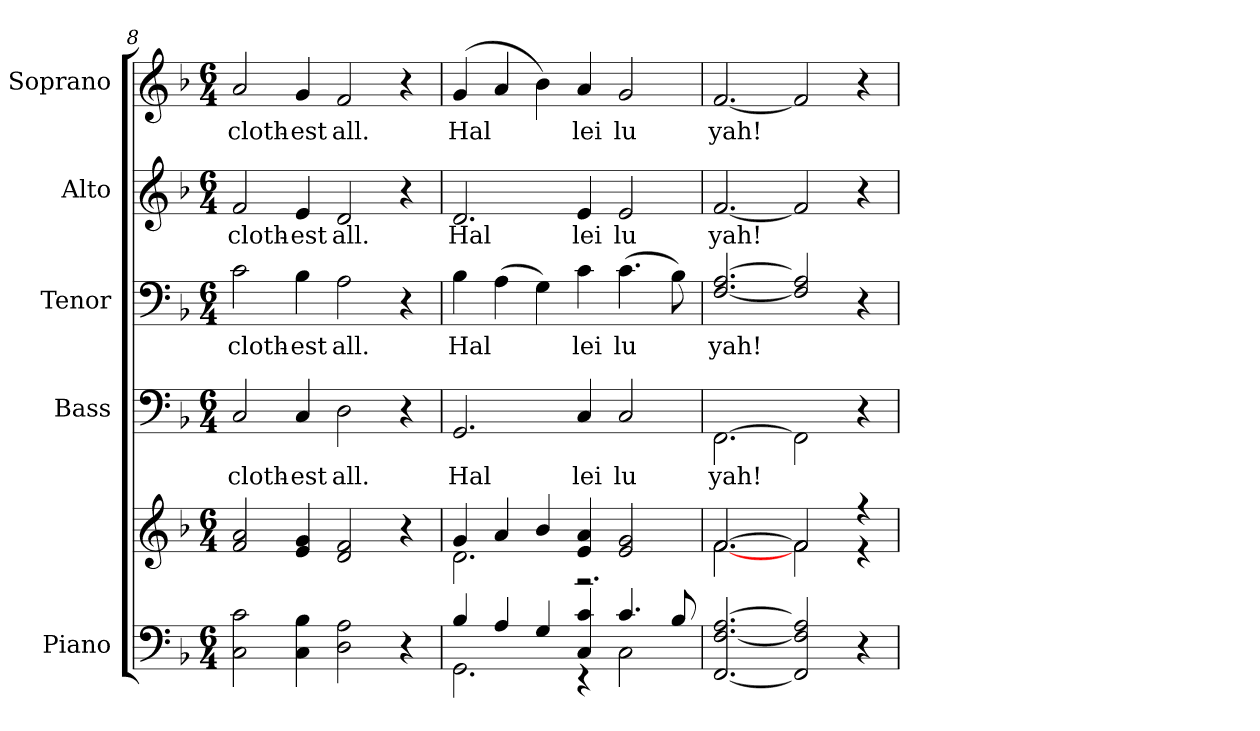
**kern	**kern	**kern	**text	**kern	**text	**kern	**text	**kern	**text
*part5	*part5	*part4	*part4	*part3	*part3	*part2	*part2	*part1	*part1
*staff6	*staff5	*staff4	*staff4	*staff3	*staff3	*staff2	*staff2	*staff1	*staff1
*I"Piano	*	*I"Bass	*	*I"Tenor	*	*I"Alto	*	*I"Soprano	*
*I'Pno.	*	*I'B.	*	*I'T.	*	*I'A.	*	*I'S.	*
*clefF4	*clefG2	*clefF4	*	*clefF4	*	*clefG2	*	*clefG2	*
*k[b-]	*k[b-]	*k[b-]	*	*k[b-]	*	*k[b-]	*	*k[b-]	*
*F:	*F:	*F:	*	*F:	*	*F:	*	*F:	*
*M6/4	*M6/4	*M6/4	*	*M6/4	*	*M6/4	*	*M6/4	*
=8	=8	=8	=8	=8	=8	=8	=8	=8	=8
!	!	!	!LO:LY:b:color=#000000	!	!	!	!	!	!
!	!	!	!	!	!LO:LY:b:color=#000000	!	!	!	!
!	!	!	!	!	!	!	!LO:LY:b:color=#000000	!	!
!	!	!	!	!	!	!	!	!	!LO:LY:b:color=#000000
2Ci\ 2ci	2fi/ 2ai	2Ci/	cloth-	2ci\	cloth-	2fi/	cloth-	2ai/	cloth-
!	!	!	!LO:LY:b:color=#000000	!	!	!	!	!	!
!	!	!	!	!	!LO:LY:b:color=#000000	!	!	!	!
!	!	!	!	!	!	!	!LO:LY:b:color=#000000	!	!
!	!	!	!	!	!	!	!	!	!LO:LY:b:color=#000000
4Ci\ 4B-i	4ei/ 4gi	4Ci/	-est	4B-i\	-est	4ei/	-est	4gi/	-est
!	!	!	!LO:LY:b:color=#000000	!	!	!	!	!	!
!	!	!	!	!	!LO:LY:b:color=#000000	!	!	!	!
!	!	!	!	!	!	!	!LO:LY:b:color=#000000	!	!
!	!	!	!	!	!	!	!	!	!LO:LY:b:color=#000000
2Di\ 2Ai	2di/ 2fi	2Di\	all.	2Ai\	all.	2di/	all.	2fi/	all.
4r	4r	4r	.	4r	.	4r	.	4r	.
!!LO:PB:g=z
=9	=9	=9	=9	=9	=9	=9	=9	=9	=9
*^	*^	*	*	*	*	*	*	*	*
!	!	!	!	!	!LO:LY:b:color=#000000	!	!	!	!	!	!
!	!	!	!	!	!	!	!LO:LY:b:color=#000000	!	!	!	!
!	!	!	!	!	!	!	!	!	!LO:LY:b:color=#000000	!	!
!	!	!	!	!	!	!	!	!	!	!	!LO:LY:b:color=#000000
4B-i/	2.GGi\	4gi/	2.di\	2.GGi/	Hal	4B-i\	Hal	2.di/	Hal	(4gi/	Hal
4Ai/	.	4ai/	.	.	.	(4Ai\	.	.	.	4ai/	.
4Gi/	.	4b-i/	.	.	.	4Gi\)	.	.	.	4b-i\)	.
!	!	!	!	!	!LO:LY:b:color=#000000	!	!	!	!	!	!
!	!	!	!	!	!	!	!LO:LY:b:color=#000000	!	!	!	!
!	!	!	!	!	!	!	!	!	!LO:LY:b:color=#000000	!	!
!	!	!	!	!	!	!	!	!	!	!	!LO:LY:b:color=#000000
4Ci/ 4ci	4r	4ei/ 4ai	2.r	4Ci/	lei	4ci\	lei	4ei/	lei	4ai/	lei
!	!	!	!	!	!LO:LY:b:color=#000000	!	!	!	!	!	!
!	!	!	!	!	!	!	!LO:LY:b:color=#000000	!	!	!	!
!	!	!	!	!	!	!	!	!	!LO:LY:b:color=#000000	!	!
!	!	!	!	!	!	!	!	!	!	!	!LO:LY:b:color=#000000
4.ci/	2Ci\	2ei/ 2gi	.	2Ci/	lu	(4.ci\	lu	2ei/	lu	2gi/	lu
8B-i/	.	.	.	.	.	8B-i\)	.	.	.	.	.
*v	*v	*	*	*	*	*	*	*	*	*	*
=10	=10	=10	=10	=10	=10	=10	=10	=10	=10	=10
!	!	!	!	!LO:LY:b:color=#000000	!	!	!	!	!	!
!	!	!	!	!	!	!LO:LY:b:color=#000000	!	!	!	!
!	!	!	!	!	!	!	!	!LO:LY:b:color=#000000	!	!
!	!	!	!	!	!	!	!	!	!	!LO:LY:b:color=#000000
[<2.FFi/ [<2.Fi [>2.Ai	[>2.fi/	[<2.fi\	[>2.FFi\	yah!	[<2.Fi/ [>2.Ai	yah!	[<2.fi/	yah!	[<2.fi/	yah!
2FFi/] 2Fi] 2Ai]	2fi/]	2fi\	2FFi\]	.	2Fi/] 2Ai]	.	2fi/]	.	2fi/]	.
4r	4r	4r	4r	.	4r	.	4r	.	4r	.
*	*v	*v	*	*	*	*	*	*	*	*
=	=	=	=	=	=	=	=	=	=
*-	*-	*-	*-	*-	*-	*-	*-	*-	*-
